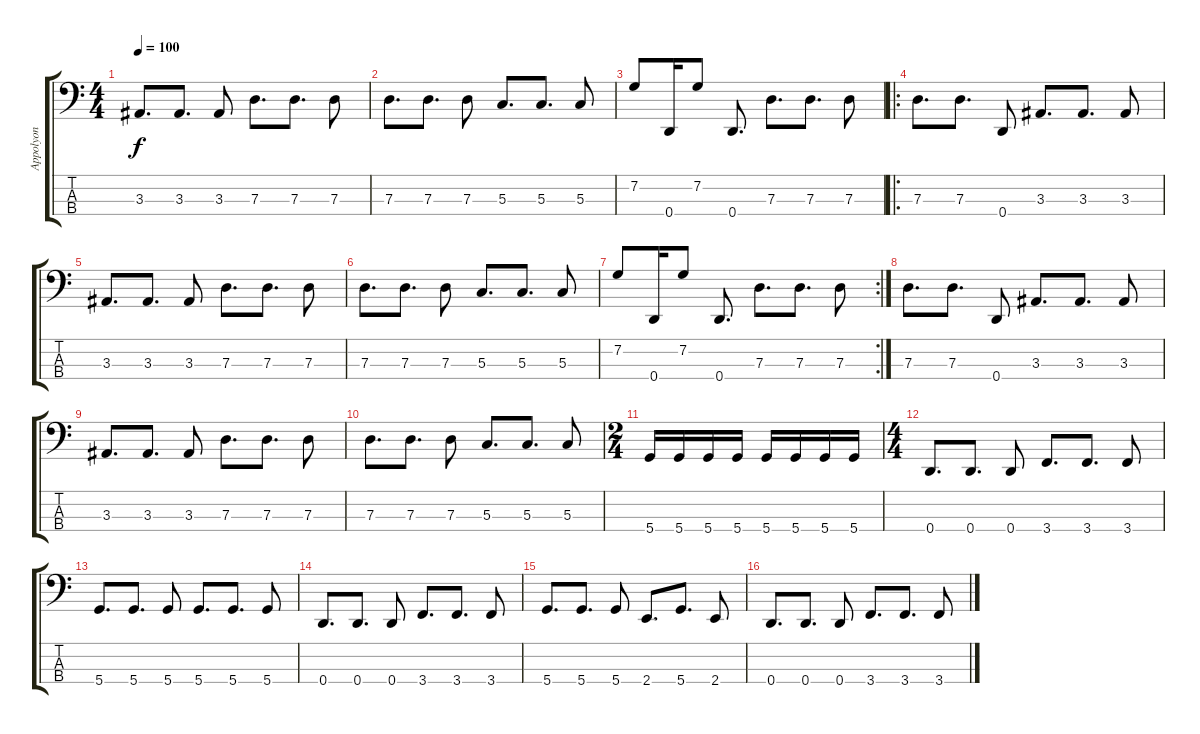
\track ("Appolyon" "Appolyon") {instrument electricbassfinger}
\staff {score tabs}
\tuning (F2 C2 G1 D1) {hide}
\ts (4 4)
\tempo 100
\clef f4
\ks c
3.3.8{d dy f} 3.3.8{d} 3.3.8 7.3.8{d} 7.3.8{d} 7.3.8 |
7.3.8{d} 7.3.8{d} 7.3.8 5.3.8{d} 5.3.8{d} 5.3.8 |
7.2.8 0.4.16 7.2.8 0.4.8{d} 7.3.8{d} 7.3.8{d} 7.3.8 |
\ro
7.3.8{d} 7.3.8{d} 0.4.8 3.3.8{d} 3.3.8{d} 3.3.8 |
3.3.8{d} 3.3.8{d} 3.3.8 7.3.8{d} 7.3.8{d} 7.3.8 |
7.3.8{d} 7.3.8{d} 7.3.8 5.3.8{d} 5.3.8{d} 5.3.8 |
\rc 2
7.2.8 0.4.16 7.2.8 0.4.8{d} 7.3.8{d} 7.3.8{d} 7.3.8 |
7.3.8{d} 7.3.8{d} 0.4.8 3.3.8{d} 3.3.8{d} 3.3.8 |
3.3.8{d} 3.3.8{d} 3.3.8 7.3.8{d} 7.3.8{d} 7.3.8 |
7.3.8{d} 7.3.8{d} 7.3.8 5.3.8{d} 5.3.8{d} 5.3.8 |
\ts (2 4)
5.4.16 5.4.16 5.4.16 5.4.16 5.4.16 5.4.16 5.4.16 5.4.16 |
\ts (4 4)
0.4.8{d} 0.4.8{d} 0.4.8 3.4.8{d} 3.4.8{d} 3.4.8 |
5.4.8{d} 5.4.8{d} 5.4.8 5.4.8{d} 5.4.8{d} 5.4.8 |
0.4.8{d} 0.4.8{d} 0.4.8 3.4.8{d} 3.4.8{d} 3.4.8 |
5.4.8{d} 5.4.8{d} 5.4.8 2.4.8{d} 5.4.8{d} 2.4.8 |
0.4.8{d} 0.4.8{d} 0.4.8 3.4.8{d} 3.4.8{d} 3.4.8
